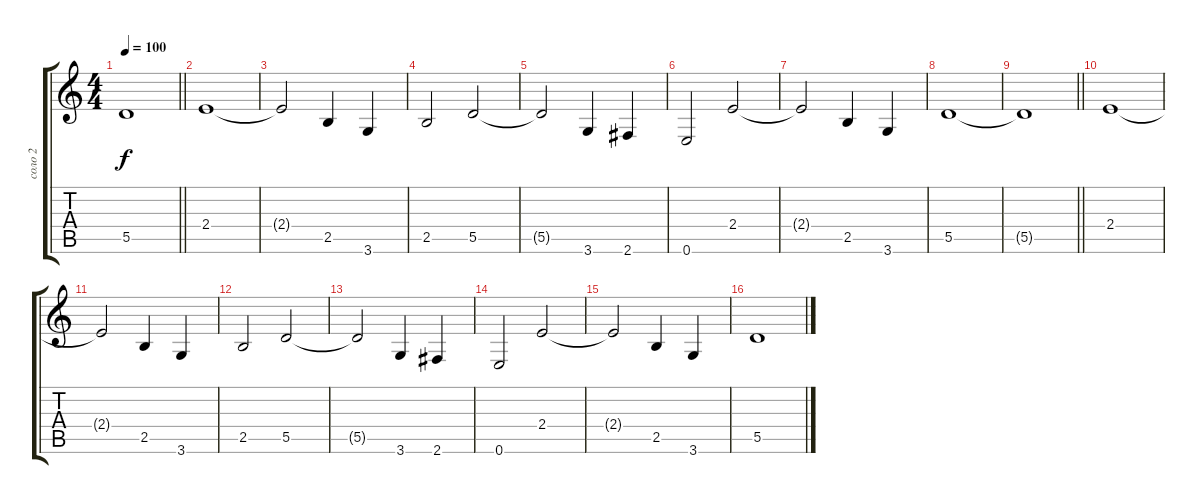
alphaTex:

\track ("соло 2" "соло 2") {instrument electricguitarmuted}
\staff {score tabs}
\tuning (E4 B3 G3 D3 A2 E2) {hide}
\ts (4 4)
\tempo 100
\clef g2
\barLineRight lightlight
\ks c
5.5{t}.1{dy f} |
2.4.1 |
2.4{t}.2 2.5.4 3.6.4 |
2.5.2 5.5.2 |
5.5{t}.2 3.6.4 2.6.4 |
0.6.2 2.4.2 |
2.4{t}.2 2.5.4 3.6.4 |
5.5.1 |
\barLineRight lightlight
5.5{t}.1 |
\section ("" "")
2.4.1{volume 15 instrument distortionguitar} |
2.4{t}.2 2.5.4 3.6.4 |
2.5.2 5.5.2 |
5.5{t}.2 3.6.4 2.6.4 |
0.6.2 2.4.2 |
2.4{t}.2 2.5.4 3.6.4 |
5.5.1
